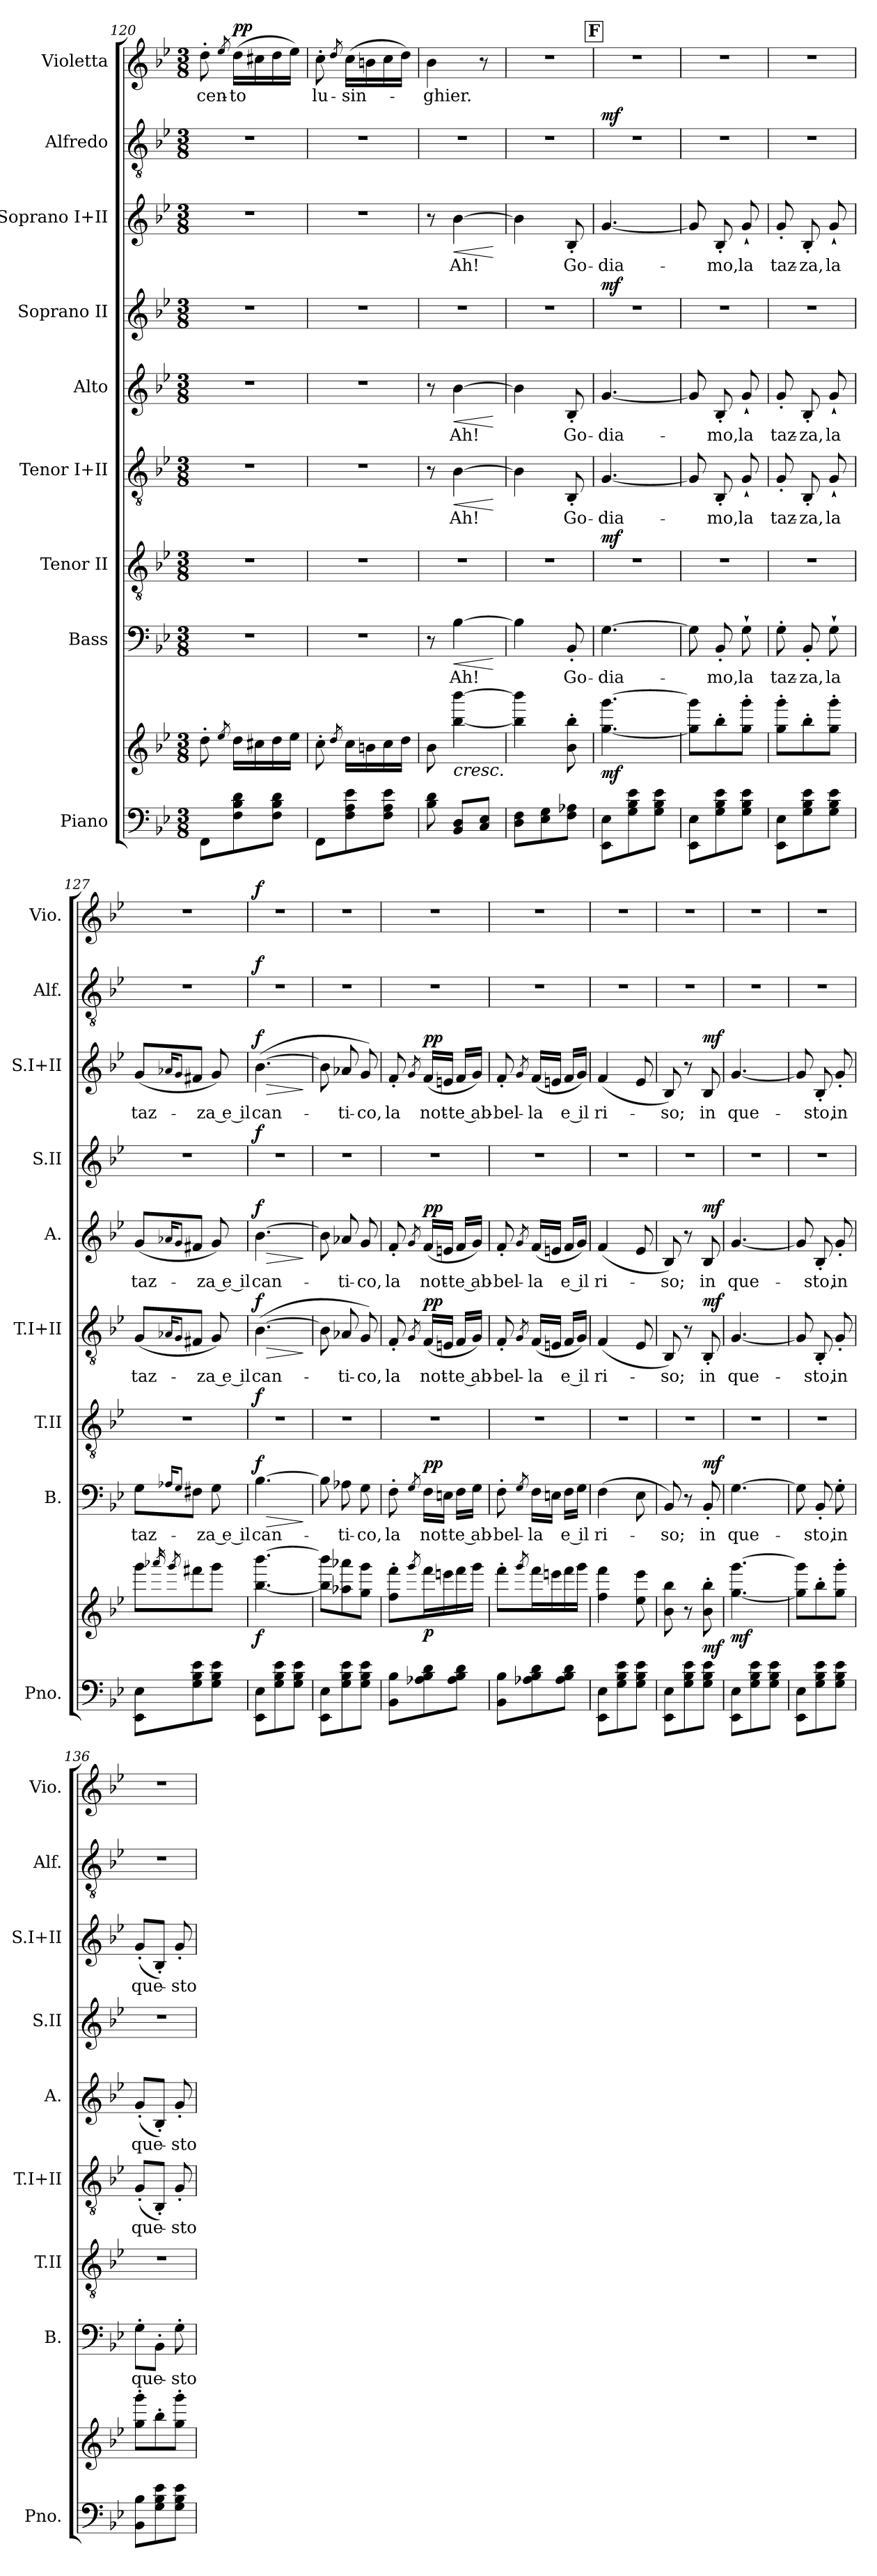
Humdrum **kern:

**kern	**kern	**dynam	**kern	**text	**dynam	**kern	**dynam	**kern	**text	**dynam	**kern	**text	**dynam	**kern	**dynam	**kern	**text	**dynam	**kern	**dynam	**kern	**text	**dynam
*part9	*part9	*part9	*part8	*part8	*part8	*part7	*part7	*part6	*part6	*part6	*part5	*part5	*part5	*part4	*part4	*part3	*part3	*part3	*part2	*part2	*part1	*part1	*part1
*staff10	*staff9	*staff9/10	*staff8	*staff8	*staff8	*staff7	*staff7	*staff6	*staff6	*staff6	*staff5	*staff5	*staff5	*staff4	*staff4	*staff3	*staff3	*staff3	*staff2	*staff2	*staff1	*staff1	*staff1
*I"Piano	*	*	*I"Bass	*	*	*I"Tenor II	*	*I"Tenor I+II	*	*	*I"Alto	*	*	*I"Soprano II	*	*I"Soprano I+II	*	*	*I"Alfredo	*	*I"Violetta	*	*
*I'Pno.	*	*	*I'B.	*	*	*I'T.II	*	*I'T.I+II	*	*	*I'A.	*	*	*I'S.II	*	*I'S.I+II	*	*	*I'Alf.	*	*I'Vio.	*	*
*clefF4	*clefG2	*	*clefF4	*	*	*clefGv2	*	*clefGv2	*	*	*clefG2	*	*	*clefG2	*	*clefG2	*	*	*clefGv2	*	*clefG2	*	*
*k[b-e-]	*k[b-e-]	*	*k[b-e-]	*	*	*k[b-e-]	*	*k[b-e-]	*	*	*k[b-e-]	*	*	*k[b-e-]	*	*k[b-e-]	*	*	*k[b-e-]	*	*k[b-e-]	*	*
*M3/8	*M3/8	*	*M3/8	*	*	*M3/8	*	*M3/8	*	*	*M3/8	*	*	*M3/8	*	*M3/8	*	*	*M3/8	*	*M3/8	*	*
=120	=120	=120	=120	=120	=120	=120	=120	=120	=120	=120	=120	=120	=120	=120	=120	=120	=120	=120	=120	=120	=120	=120	=120
8FF/L	8dd'\	.	4.r	.	.	4.r	.	4.r	.	.	4.r	.	.	4.r	.	4.r	.	.	4.r	.	8dd'\	-cen-	.
.	8qee-/	.	.	.	.	.	.	.	.	.	.	.	.	.	.	.	.	.	.	.	8qee-/	.	.
!	!	!	!	!	!	!	!	!	!	!	!	!	!	!	!	!	!	!	!	!	!	!	!LO:DY:a
8F\ 8B-\ 8d\	16dd\LL	.	.	.	.	.	.	.	.	.	.	.	.	.	.	.	.	.	.	.	(16dd\LL	-to	pp
.	16cc#X\	.	.	.	.	.	.	.	.	.	.	.	.	.	.	.	.	.	.	.	16cc#X\	.	.
8F\ 8B-\ 8d\J	16dd\	.	.	.	.	.	.	.	.	.	.	.	.	.	.	.	.	.	.	.	16dd\	.	.
.	16ee-\JJ	.	.	.	.	.	.	.	.	.	.	.	.	.	.	.	.	.	.	.	16ee-\JJ)	.	.
=121	=121	=121	=121	=121	=121	=121	=121	=121	=121	=121	=121	=121	=121	=121	=121	=121	=121	=121	=121	=121	=121	=121	=121
8FF/L	8cc'\	.	4.r	.	.	4.r	.	4.r	.	.	4.r	.	.	4.r	.	4.r	.	.	4.r	.	8cc'\	lu-	.
.	8qdd/	.	.	.	.	.	.	.	.	.	.	.	.	.	.	.	.	.	.	.	8qdd/	.	.
8F\ 8A\ 8e-\	16cc\LL	.	.	.	.	.	.	.	.	.	.	.	.	.	.	.	.	.	.	.	(16cc\LL	-sin-	.
.	16bn\	.	.	.	.	.	.	.	.	.	.	.	.	.	.	.	.	.	.	.	16bn\	.	.
8F\ 8A\ 8e-\J	16cc\	.	.	.	.	.	.	.	.	.	.	.	.	.	.	.	.	.	.	.	16cc\	.	.
.	16dd\JJ	.	.	.	.	.	.	.	.	.	.	.	.	.	.	.	.	.	.	.	16dd\JJ)	.	.
!!LO:PB:g=z
=122	=122	=122	=122	=122	=122	=122	=122	=122	=122	=122	=122	=122	=122	=122	=122	=122	=122	=122	=122	=122	=122	=122	=122
8B-\ 8d\	8b-\	.	8r	.	.	4.r	.	8r	.	.	8r	.	.	4.r	.	8r	.	.	4.r	.	4b-\	-ghier.	.
!	!	!LO:HP:b	!	!	!LO:HP:b	!	!	!	!	!LO:HP:b	!	!	!LO:HP:b	!	!	!	!	!LO:HP:b	!	!	!	!	!
8BB-/ 8D/L	[4bb-\ [4bbb-\	<	[4B-\	Ah!	<	.	.	[4B-\	Ah!	<	[4b-\	Ah!	<	.	.	[4b-\	Ah!	<	.	.	.	.	.
8C\ 8E-\J	.	.	.	.	.	.	.	.	.	.	.	.	.	.	.	.	.	.	.	.	8r	.	.
.	.	.	.	.	[	.	.	.	.	[	.	.	[	.	.	.	.	[	.	.	.	.	.
=123	=123	=123	=123	=123	=123	=123	=123	=123	=123	=123	=123	=123	=123	=123	=123	=123	=123	=123	=123	=123	=123	=123	=123
8D\ 8F\L	4bb-\] 4bbb-\]	.	4B-\]	.	.	4.r	.	4B-\]	.	.	4b-\]	.	.	4.r	.	4b-\]	.	.	4.r	.	4.r	.	.
8E-\ 8G\	.	.	.	.	.	.	.	.	.	.	.	.	.	.	.	.	.	.	.	.	.	.	.
8F\ 8A-X\J	8b-\' 8bb-\'	.	8BB-'/	Go-	.	.	.	8BB-'/	Go-	.	8B-'/	Go-	.	.	.	8B-'/	Go-	.	.	.	.	.	.
!!LO:REH:place=s1:a:B:fs=14:t=F
=124	=124	=124	=124	=124	=124	=124	=124	=124	=124	=124	=124	=124	=124	=124	=124	=124	=124	=124	=124	=124	=124	=124	=124
!	!	!LO:DY:b	!	!	!	!	!LO:DY:a	!	!	!	!	!	!	!	!LO:DY:a	!	!	!	!	!LO:DY:a	!	!	!
8EE-/ 8E-/L	[4.gg\ [4.ggg\	mf	[4.G\	-dia-	.	4.r	mf	[4.G/	-dia-	.	[4.g/	-dia-	.	4.r	mf	[4.g/	-dia-	.	4.r	mf	4.r	.	.
8G\ 8B-\ 8e-\	.	.	.	.	.	.	.	.	.	.	.	.	.	.	.	.	.	.	.	.	.	.	.
8G\ 8B-\ 8e-\J	.	.	.	.	.	.	.	.	.	.	.	.	.	.	.	.	.	.	.	.	.	.	.
=125	=125	=125	=125	=125	=125	=125	=125	=125	=125	=125	=125	=125	=125	=125	=125	=125	=125	=125	=125	=125	=125	=125	=125
8EE-/ 8E-/L	8gg\] 8ggg\]L	.	8G\]	.	.	4.r	.	8G/]	.	.	8g/]	.	.	4.r	.	8g/]	.	.	4.r	.	4.r	.	.
8G\ 8B-\ 8e-\	8bb-'\	.	8BB-'/	-mo,	.	.	.	8BB-'/	-mo,	.	8B-'/	-mo,	.	.	.	8B-'/	-mo,	.	.	.	.	.	.
8G\ 8B-\ 8e-\J	8gg\' 8ggg\'J	.	8G''\	la	.	.	.	8G''/	la	.	8g''/	la	.	.	.	8g''/	la	.	.	.	.	.	.
=126	=126	=126	=126	=126	=126	=126	=126	=126	=126	=126	=126	=126	=126	=126	=126	=126	=126	=126	=126	=126	=126	=126	=126
8EE-/ 8E-/L	8gg\' 8ggg\'L	.	8G'\	taz-	.	4.r	.	8G'/	taz-	.	8g'/	taz-	.	4.r	.	8g'/	taz-	.	4.r	.	4.r	.	.
8G\ 8B-\ 8e-\	8bb-'\	.	8BB-'/	-za,	.	.	.	8BB-'/	-za,	.	8B-'/	-za,	.	.	.	8B-'/	-za,	.	.	.	.	.	.
8G\ 8B-\ 8e-\J	8gg\' 8ggg\'J	.	8G''\	la	.	.	.	8G''/	la	.	8g''/	la	.	.	.	8g''/	la	.	.	.	.	.	.
=127	=127	=127	=127	=127	=127	=127	=127	=127	=127	=127	=127	=127	=127	=127	=127	=127	=127	=127	=127	=127	=127	=127	=127
8EE-/ 8E-/L	8ggg\L	.	8G\L	taz-	.	4.r	.	(8G/L	taz-	.	(8g/L	taz-	.	4.r	.	(8g/L	taz-	.	4.r	.	4.r	.	.
.	16qaaa-X/	.	16qA-X/KL	.	.	.	.	16qA-X/KL	.	.	16qa-X/KL	.	.	.	.	16qa-X/KL	.	.	.	.	.	.	.
.	8qggg/	.	8qG/J	.	.	.	.	8qG/J	.	.	8qg/J	.	.	.	.	8qg/J	.	.	.	.	.	.	.
8G\ 8B-\ 8e-\	8fff#X\	.	8F#X\J	.	.	.	.	8F#X/J	.	.	8f#X/J	.	.	.	.	8f#X/J	.	.	.	.	.	.	.
8G\ 8B-\ 8e-\J	8ggg\J	.	8G\	za e il	.	.	.	8G/)	za e il	.	8g/)	za e il	.	.	.	8g/)	za e il	.	.	.	.	.	.
=128	=128	=128	=128	=128	=128	=128	=128	=128	=128	=128	=128	=128	=128	=128	=128	=128	=128	=128	=128	=128	=128	=128	=128
!	!	!LO:DY:b	!	!	!LO:HP:b	!	!	!	!	!LO:HP:b	!	!	!LO:HP:b	!	!	!	!	!LO:HP:b	!	!	!	!	!
!	!	!	!	!	!LO:DY:n=1:a	!	!LO:DY:a	!	!	!LO:DY:n=1:a	!	!	!LO:DY:n=1:a	!	!LO:DY:a	!	!	!LO:DY:n=1:a	!	!LO:DY:a	!	!	!LO:DY:a
8EE-/ 8E-/L	[4.bb-\ [4.bbb-\	f	[4.B-\	can-	> f	4.r	f	([4.B-\	can-	> f	[4.b-\	can-	> f	4.r	f	([4.b-\	can-	> f	4.r	f	4.r	.	f
8G\ 8B-\ 8e-\	.	.	.	.	.	.	.	.	.	.	.	.	.	.	.	.	.	.	.	.	.	.	.
8G\ 8B-\ 8e-\J	.	.	.	.	.	.	.	.	.	.	.	.	.	.	.	.	.	.	.	.	.	.	.
.	.	[	.	.	]	.	.	.	.	]	.	.	]	.	.	.	.	]	.	.	.	.	.
=129	=129	=129	=129	=129	=129	=129	=129	=129	=129	=129	=129	=129	=129	=129	=129	=129	=129	=129	=129	=129	=129	=129	=129
8EE-/ 8E-/L	8bb-\] 8bbb-\]L	.	8B-\]	.	.	4.r	.	8B-\]	.	.	8b-\]	.	.	4.r	.	8b-\]	.	.	4.r	.	4.r	.	.
8G\ 8B-\ 8e-\	8aa-X\ 8aaa-X\	.	8A-X\	-ti-	.	.	.	8A-X/	-ti-	.	8a-X/	-ti-	.	.	.	8a-X/	-ti-	.	.	.	.	.	.
8G\ 8B-\ 8e-\J	8gg\ 8ggg\J	.	8G\	-co,	.	.	.	8G/)	-co,	.	8g/	-co,	.	.	.	8g/)	-co,	.	.	.	.	.	.
!!LO:LB:g=z
=130	=130	=130	=130	=130	=130	=130	=130	=130	=130	=130	=130	=130	=130	=130	=130	=130	=130	=130	=130	=130	=130	=130	=130
8BB-\ 8B-\L	8ff\' 8fff\'L	.	8F'\	la	.	4.r	.	8F'/	la	.	8f'/	la	.	4.r	.	8f'/	la	.	4.r	.	4.r	.	.
.	8qggg/	.	8qG/	.	.	.	.	8qG/	.	.	8qg/	.	.	.	.	8qg/	.	.	.	.	.	.	.
!	!	!LO:DY:b	!	!	!LO:DY:a	!	!	!	!	!LO:DY:a	!	!	!LO:DY:a	!	!	!	!	!LO:DY:a	!	!	!	!	!
8A-X\ 8B-\ 8d\	16fff\L	p	16F\LL	not-	pp	.	.	(16F/LL	not-	pp	(16f/LL	not-	pp	.	.	(16f/LL	not-	pp	.	.	.	.	.
.	16eeen\	.	16En\JJ	.	.	.	.	16En/JJ	.	.	16en/JJ	.	.	.	.	16en/JJ	.	.	.	.	.	.	.
8A-\ 8B-\ 8d\J	16fff\	.	16F\LL	te ab-	.	.	.	16F/LL	te ab-	.	16f/LL	te ab-	.	.	.	16f/LL	te ab-	.	.	.	.	.	.
.	16ggg\JJ	.	16G\JJ	.	.	.	.	16G/JJ)	.	.	16g/JJ)	.	.	.	.	16g/JJ)	.	.	.	.	.	.	.
=131	=131	=131	=131	=131	=131	=131	=131	=131	=131	=131	=131	=131	=131	=131	=131	=131	=131	=131	=131	=131	=131	=131	=131
8BB-\ 8B-\L	8fff'\L	.	8F'\	-bel-	.	4.r	.	8F'/	-bel-	.	8f'/	-bel-	.	4.r	.	8f'/	-bel-	.	4.r	.	4.r	.	.
.	8qggg/	.	8qG/	.	.	.	.	8qG/	.	.	8qg/	.	.	.	.	8qg/	.	.	.	.	.	.	.
8A-X\ 8B-\ 8d\	16fff\L	.	16F\LL	-la	.	.	.	(16F/LL	-la	.	(16f/LL	-la	.	.	.	(16f/LL	-la	.	.	.	.	.	.
.	16eeen\	.	16En\JJ	.	.	.	.	16En/JJ	.	.	16en/JJ	.	.	.	.	16en/JJ	.	.	.	.	.	.	.
8A-\ 8B-\ 8d\J	16fff\	.	16F\LL	e il	.	.	.	16F/LL	e il	.	16f/LL	e il	.	.	.	16f/LL	e il	.	.	.	.	.	.
.	16ggg\JJ	.	16G\JJ	.	.	.	.	16G/JJ)	.	.	16g/JJ)	.	.	.	.	16g/JJ)	.	.	.	.	.	.	.
=132	=132	=132	=132	=132	=132	=132	=132	=132	=132	=132	=132	=132	=132	=132	=132	=132	=132	=132	=132	=132	=132	=132	=132
8EE-/ 8E-/L	4ff\ 4fff\	.	(4F\	ri-	.	4.r	.	(4F/	ri-	.	(4f/	ri-	.	4.r	.	(4f/	ri-	.	4.r	.	4.r	.	.
8G\ 8B-\ 8e-\	.	.	.	.	.	.	.	.	.	.	.	.	.	.	.	.	.	.	.	.	.	.	.
8G\ 8B-\ 8e-\J	8ee-\ 8eee-\	.	8E-\	.	.	.	.	8E-/	.	.	8e-/	.	.	.	.	8e-/	.	.	.	.	.	.	.
=133	=133	=133	=133	=133	=133	=133	=133	=133	=133	=133	=133	=133	=133	=133	=133	=133	=133	=133	=133	=133	=133	=133	=133
8EE-/ 8E-/L	8b-\ 8bb-\	.	8BB-/)	-so;	.	4.r	.	8BB-/)	-so;	.	8B-/)	-so;	.	4.r	.	8B-/)	-so;	.	4.r	.	4.r	.	.
8G\ 8B-\ 8e-\	8r	.	8r	.	.	.	.	8r	.	.	8r	.	.	.	.	8r	.	.	.	.	.	.	.
!	!	!LO:DY:b	!	!	!LO:DY:a	!	!	!	!	!LO:DY:a	!	!	!LO:DY:a	!	!	!	!	!LO:DY:a	!	!	!	!	!
8G\ 8B-\ 8e-\J	8b-\' 8bb-\'	mf	8BB-'/	in	mf	.	.	8BB-'/	in	mf	8B-/	in	mf	.	.	8B-/	in	mf	.	.	.	.	.
=134	=134	=134	=134	=134	=134	=134	=134	=134	=134	=134	=134	=134	=134	=134	=134	=134	=134	=134	=134	=134	=134	=134	=134
!	!	!LO:DY:b	!	!	!	!	!	!	!	!	!	!	!	!	!	!	!	!	!	!	!	!	!
8EE-/ 8E-/L	[4.gg\ [4.ggg\	mf	[4.G\	que-	.	4.r	.	[4.G/	que-	.	[4.g/	que-	.	4.r	.	[4.g/	que-	.	4.r	.	4.r	.	.
8G\ 8B-\ 8e-\	.	.	.	.	.	.	.	.	.	.	.	.	.	.	.	.	.	.	.	.	.	.	.
8G\ 8B-\ 8e-\J	.	.	.	.	.	.	.	.	.	.	.	.	.	.	.	.	.	.	.	.	.	.	.
=135	=135	=135	=135	=135	=135	=135	=135	=135	=135	=135	=135	=135	=135	=135	=135	=135	=135	=135	=135	=135	=135	=135	=135
8EE-/ 8E-/L	8gg\] 8ggg\]L	.	8G\]	.	.	4.r	.	8G/]	.	.	8g/]	.	.	4.r	.	8g/]	.	.	4.r	.	4.r	.	.
8G\ 8B-\ 8e-\	8bb-'\	.	8BB-'/	-sto,	.	.	.	8BB-'/	-sto,	.	8B-'/	-sto,	.	.	.	8B-'/	-sto,	.	.	.	.	.	.
8G\ 8B-\ 8e-\J	8gg\' 8ggg\'J	.	8G'\	in	.	.	.	8G'/	in	.	8g'/	in	.	.	.	8g'/	in	.	.	.	.	.	.
=136	=136	=136	=136	=136	=136	=136	=136	=136	=136	=136	=136	=136	=136	=136	=136	=136	=136	=136	=136	=136	=136	=136	=136
8BB-\ 8B-\L	8gg\' 8ggg\'L	.	8G'\L	que-	.	4.r	.	(8G'/L	que-	.	(8g'/L	que-	.	4.r	.	(8g'/L	que-	.	4.r	.	4.r	.	.
8G\ 8B-\ 8e-\	8bb-'\	.	8BB-'\J	.	.	.	.	8BB-'/J)	.	.	8B-'/J)	.	.	.	.	8B-'/J)	.	.	.	.	.	.	.
8G\ 8B-\ 8e-\J	8gg\' 8ggg\'J	.	8G'\	-sto	.	.	.	8G'/	-sto	.	8g'/	-sto	.	.	.	8g'/	-sto	.	.	.	.	.	.
=	=	=	=	=	=	=	=	=	=	=	=	=	=	=	=	=	=	=	=	=	=	=	=
*-	*-	*-	*-	*-	*-	*-	*-	*-	*-	*-	*-	*-	*-	*-	*-	*-	*-	*-	*-	*-	*-	*-	*-
